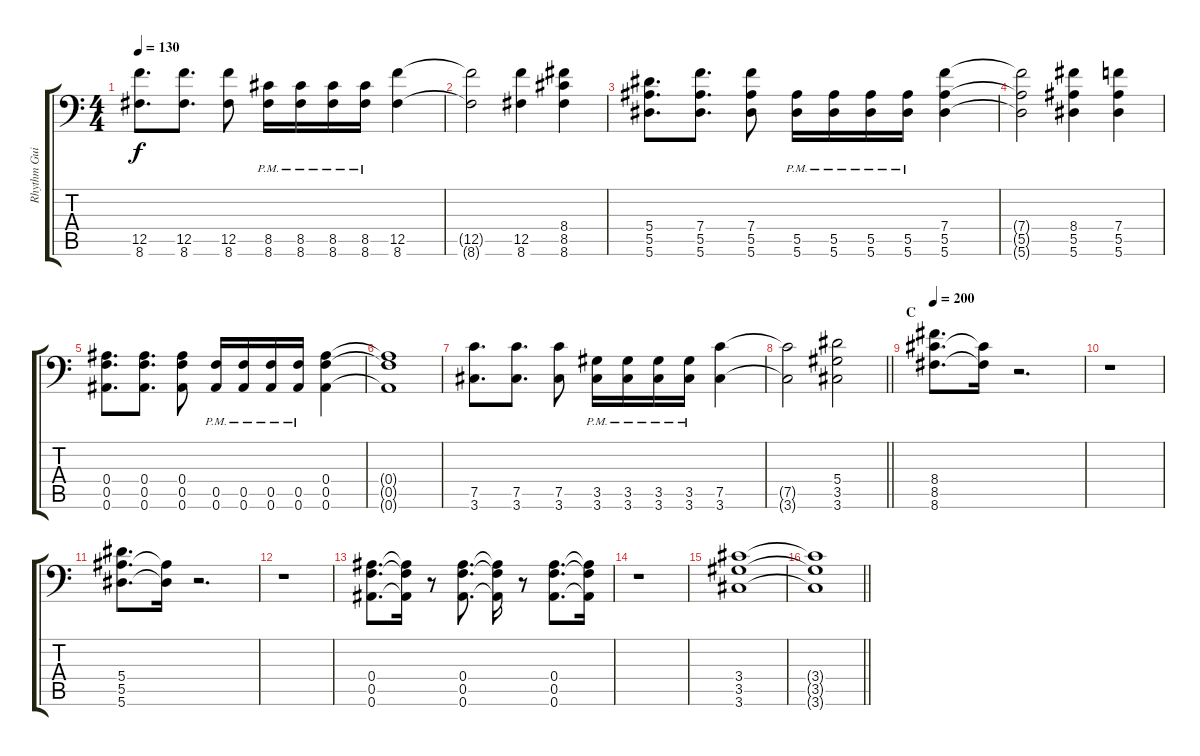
\track ("Rhythm Guitar: Chris Di Carlo" "Rhythm Gui") {instrument distortionguitar}
\staff {score tabs}
\tuning (C4 G3 Eb3 Bb2 F2 Bb1) {hide}
\ts (4 4)
\tempo 130
\clef f4
\ks c
(12.5 8.6).8{d dy f} (12.5 8.6).8{d} (12.5 8.6).8 (8.5{pm} 8.6{pm}).16 (8.5{pm} 8.6{pm}).16 (8.5{pm} 8.6{pm}).16 (8.5{pm} 8.6{pm}).16 (12.5 8.6).4 |
(12.5{t} 8.6{t}).2 (12.5 8.6).4 (8.4 8.5 8.6).4 |
(5.4 5.5 5.6).8{d} (7.4 5.5 5.6).8{d} (7.4 5.5 5.6).8 (5.5{pm} 5.6{pm}).16 (5.5{pm} 5.6{pm}).16 (5.5{pm} 5.6{pm}).16 (5.5{pm} 5.6{pm}).16 (7.4 5.5 5.6).4 |
(7.4{t} 5.5{t} 5.6{t}).2 (8.4 5.5 5.6).4 (7.4 5.5 5.6).4 |
(0.4 0.5 0.6).8{d} (0.4 0.5 0.6).8{d} (0.4 0.5 0.6).8 (0.5{pm} 0.6{pm}).16 (0.5{pm} 0.6{pm}).16 (0.5{pm} 0.6{pm}).16 (0.5{pm} 0.6{pm}).16 (0.4 0.5 0.6).4 |
(0.4{t} 0.5{t} 0.6{t}).1 |
(7.5 3.6).8{d} (7.5 3.6).8{d} (7.5 3.6).8 (3.5{pm} 3.6{pm}).16 (3.5{pm} 3.6{pm}).16 (3.5{pm} 3.6{pm}).16 (3.5{pm} 3.6{pm}).16 (7.5 3.6).4 |
\barLineRight lightlight
(7.5{t} 3.6{t}).2 (5.4 3.5 3.6).2 |
\section ("" "C")
\tempo 200
(8.4 8.5 8.6).8{d} (8.5{t} 8.6{t}).16 r.2{d} |
r.1 |
(5.4 5.5 5.6).8{d} (5.5{t} 5.6{t}).16 r.2{d} |
r.1 |
(0.4 0.5 0.6).8{d} (0.4{t} 0.5{t} 0.6{t}).16 r.8 (0.4 0.5 0.6).8{d} (0.4{t} 0.5{t} 0.6{t}).16 r.8 (0.4 0.5 0.6).8{d} (0.4{t} 0.5{t} 0.6{t}).16 |
r.1 |
(3.4 3.5 3.6).1 |
\barLineRight lightlight
(3.4{t} 3.5{t} 3.6{t}).1
